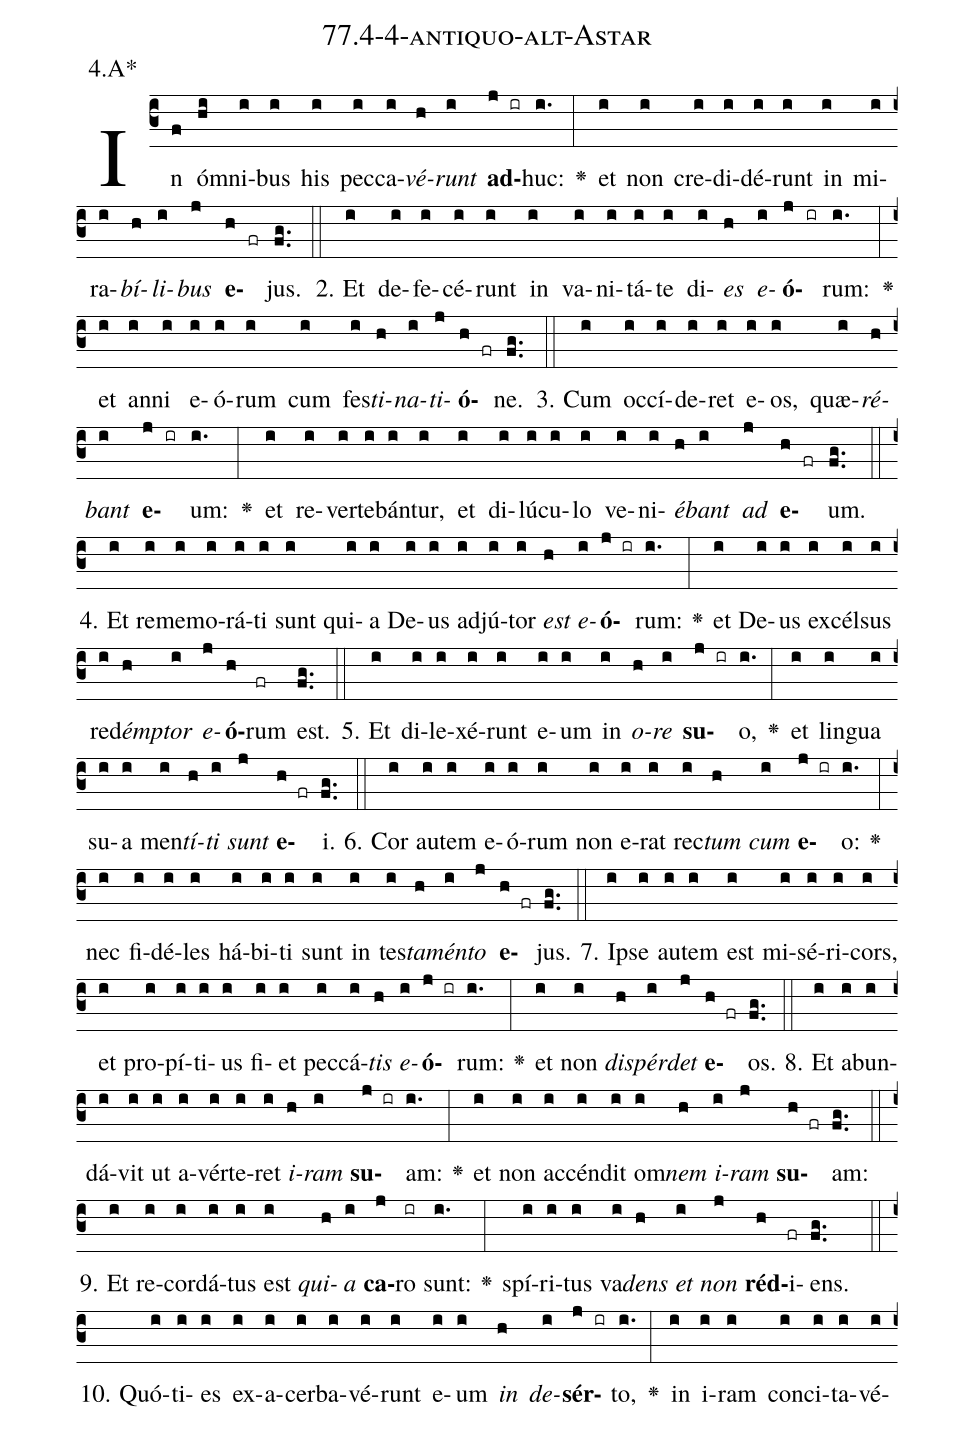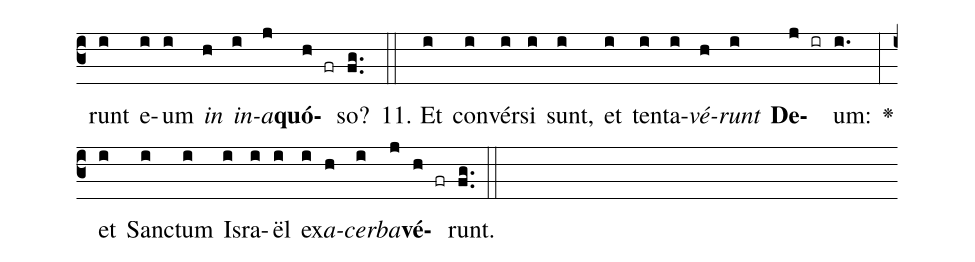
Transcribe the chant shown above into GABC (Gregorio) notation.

name: 77.4-4-antiquo-alt-Astar;
annotation: 4.A*;
%%
(c3)In(f) óm(hi)ni(i)bus(i) his(i) pec(i)ca(i)<i>vé</i>(h)<i>runt</i>(i) <b>ad</b>(j ir)huc:(i.) <v>\greheightstar</v>(:) et(i) non(i) cre(i)di(i)dé(i)runt(i) in(i) mi(i)ra(i)<i>bí</i>(h)<i>li</i>(i)<i>bus</i>(j) <b>e</b>(h fr)jus.(fg..) (::)
2. Et(i) de(i)fe(i)cé(i)runt(i) in(i) va(i)ni(i)tá(i)te(i) di(i)<i>es</i>(h) <i>e</i>(i)<b>ó</b>(j ir)rum:(i.) <v>\greheightstar</v>(:) et(i) an(i)ni(i) e(i)ó(i)rum(i) cum(i) fes(i)<i>ti</i>(h)<i>na</i>(i)<i>ti</i>(j)<b>ó</b>(h fr)ne.(fg..) (::)
3. Cum(i) oc(i)cí(i)de(i)ret(i) e(i)os,(i) quæ(i)<i>ré</i>(h)<i>bant</i>(i) <b>e</b>(j ir)um:(i.) <v>\greheightstar</v>(:) et(i) re(i)ver(i)te(i)bán(i)tur,(i) et(i) di(i)lú(i)cu(i)lo(i) ve(i)ni(i)<i>é</i>(h)<i>bant</i>(i) <i>ad</i>(j) <b>e</b>(h fr)um.(fg..) (::)
4. Et(i) re(i)me(i)mo(i)rá(i)ti(i) sunt(i) qui(i)a(i) De(i)us(i) ad(i)jú(i)tor(i) <i>est</i>(h) <i>e</i>(i)<b>ó</b>(j ir)rum:(i.) <v>\greheightstar</v>(:) et(i) De(i)us(i) ex(i)cél(i)sus(i) red(i)<i>émp</i>(h)<i>tor</i>(i) <i>e</i>(j)<b>ó</b>(h)rum(fr) est.(fg..) (::)
5. Et(i) di(i)le(i)xé(i)runt(i) e(i)um(i) in(i) <i>o</i>(h)<i>re</i>(i) <b>su</b>(j ir)o,(i.) <v>\greheightstar</v>(:) et(i) lin(i)gua(i) su(i)a(i) men(i)<i>tí</i>(h)<i>ti</i>(i) <i>sunt</i>(j) <b>e</b>(h fr)i.(fg..) (::)
6. Cor(i) au(i)tem(i) e(i)ó(i)rum(i) non(i) e(i)rat(i) rec(i)<i>tum</i>(h) <i>cum</i>(i) <b>e</b>(j ir)o:(i.) <v>\greheightstar</v>(:) nec(i) fi(i)dé(i)les(i) há(i)bi(i)ti(i) sunt(i) in(i) tes(i)<i>ta</i>(h)<i>mén</i>(i)<i>to</i>(j) <b>e</b>(h fr)jus.(fg..) (::)
7. Ip(i)se(i) au(i)tem(i) est(i) mi(i)sé(i)ri(i)cors,(i) et(i) pro(i)pí(i)ti(i)us(i) fi(i)et(i) pec(i)cá(i)<i>tis</i>(h) <i>e</i>(i)<b>ó</b>(j ir)rum:(i.) <v>\greheightstar</v>(:) et(i) non(i) <i>dis</i>(h)<i>pér</i>(i)<i>det</i>(j) <b>e</b>(h fr)os.(fg..) (::)
8. Et(i) ab(i)un(i)dá(i)vit(i) ut(i) a(i)vér(i)te(i)ret(i) <i>i</i>(h)<i>ram</i>(i) <b>su</b>(j ir)am:(i.) <v>\greheightstar</v>(:) et(i) non(i) ac(i)cén(i)dit(i) om(i)<i>nem</i>(h) <i>i</i>(i)<i>ram</i>(j) <b>su</b>(h fr)am:(fg..) (::)
9. Et(i) re(i)cor(i)dá(i)tus(i) est(i) <i>qui</i>(h)<i>a</i>(i) <b>ca</b>(j)ro(ir) sunt:(i.) <v>\greheightstar</v>(:) spí(i)ri(i)tus(i) va(i)<i>dens</i>(h) <i>et</i>(i) <i>non</i>(j) <b>réd</b>(h)i(fr)ens.(fg..) (::)
10. Quó(i)ti(i)es(i) ex(i)a(i)cer(i)ba(i)vé(i)runt(i) e(i)um(i) <i>in</i>(h) <i>de</i>(i)<b>sér</b>(j ir)to,(i.) <v>\greheightstar</v>(:) in(i) i(i)ram(i) con(i)ci(i)ta(i)vé(i)runt(i) e(i)um(i) <i>in</i>(h) <i>in</i>(i)<i>a</i>(j)<b>quó</b>(h fr)so?(fg..) (::)
11. Et(i) con(i)vér(i)si(i) sunt,(i) et(i) ten(i)ta(i)<i>vé</i>(h)<i>runt</i>(i) <b>De</b>(j ir)um:(i.) <v>\greheightstar</v>(:) et(i) Sanc(i)tum(i) Is(i)ra(i)ël(i) ex(i)<i>a</i>(h)<i>cer</i>(i)<i>ba</i>(j)<b>vé</b>(h fr)runt.(fg..) (::)
